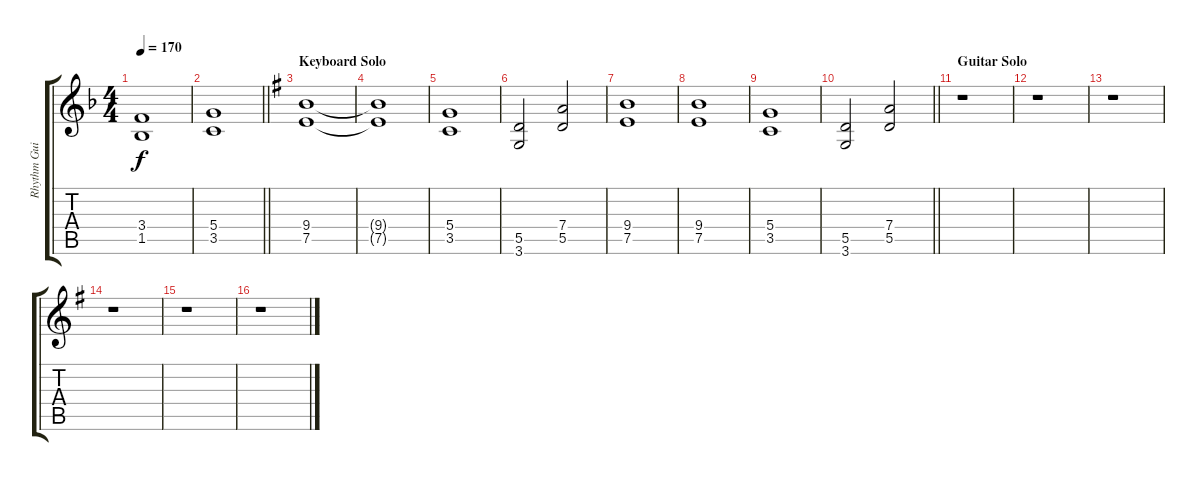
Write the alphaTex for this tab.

\track ("Rhythm Guitar 1: Juha-Pekka Alanen" "Rhythm Gui") {instrument distortionguitar}
\staff {score tabs}
\tuning (E4 B3 G3 D3 A2 E2) {hide}
\ts (4 4)
\tempo 170
\clef g2
\ks dminor
(3.4 1.5).1{dy f} |
\barLineRight lightlight
(5.4 3.5).1 |
\section ("" "Keyboard Solo")
\ks eminor
(9.4 7.5).1 |
(9.4{t} 7.5{t}).1 |
(5.4 3.5).1 |
(5.5 3.6).2 (7.4 5.5).2 |
(9.4 7.5).1 |
(9.4 7.5).1 |
(5.4 3.5).1 |
\barLineRight lightlight
(5.5 3.6).2 (7.4 5.5).2 |
\section ("" "Guitar Solo")
r.1 |
r.1 |
r.1 |
r.1 |
r.1 |
r.1
